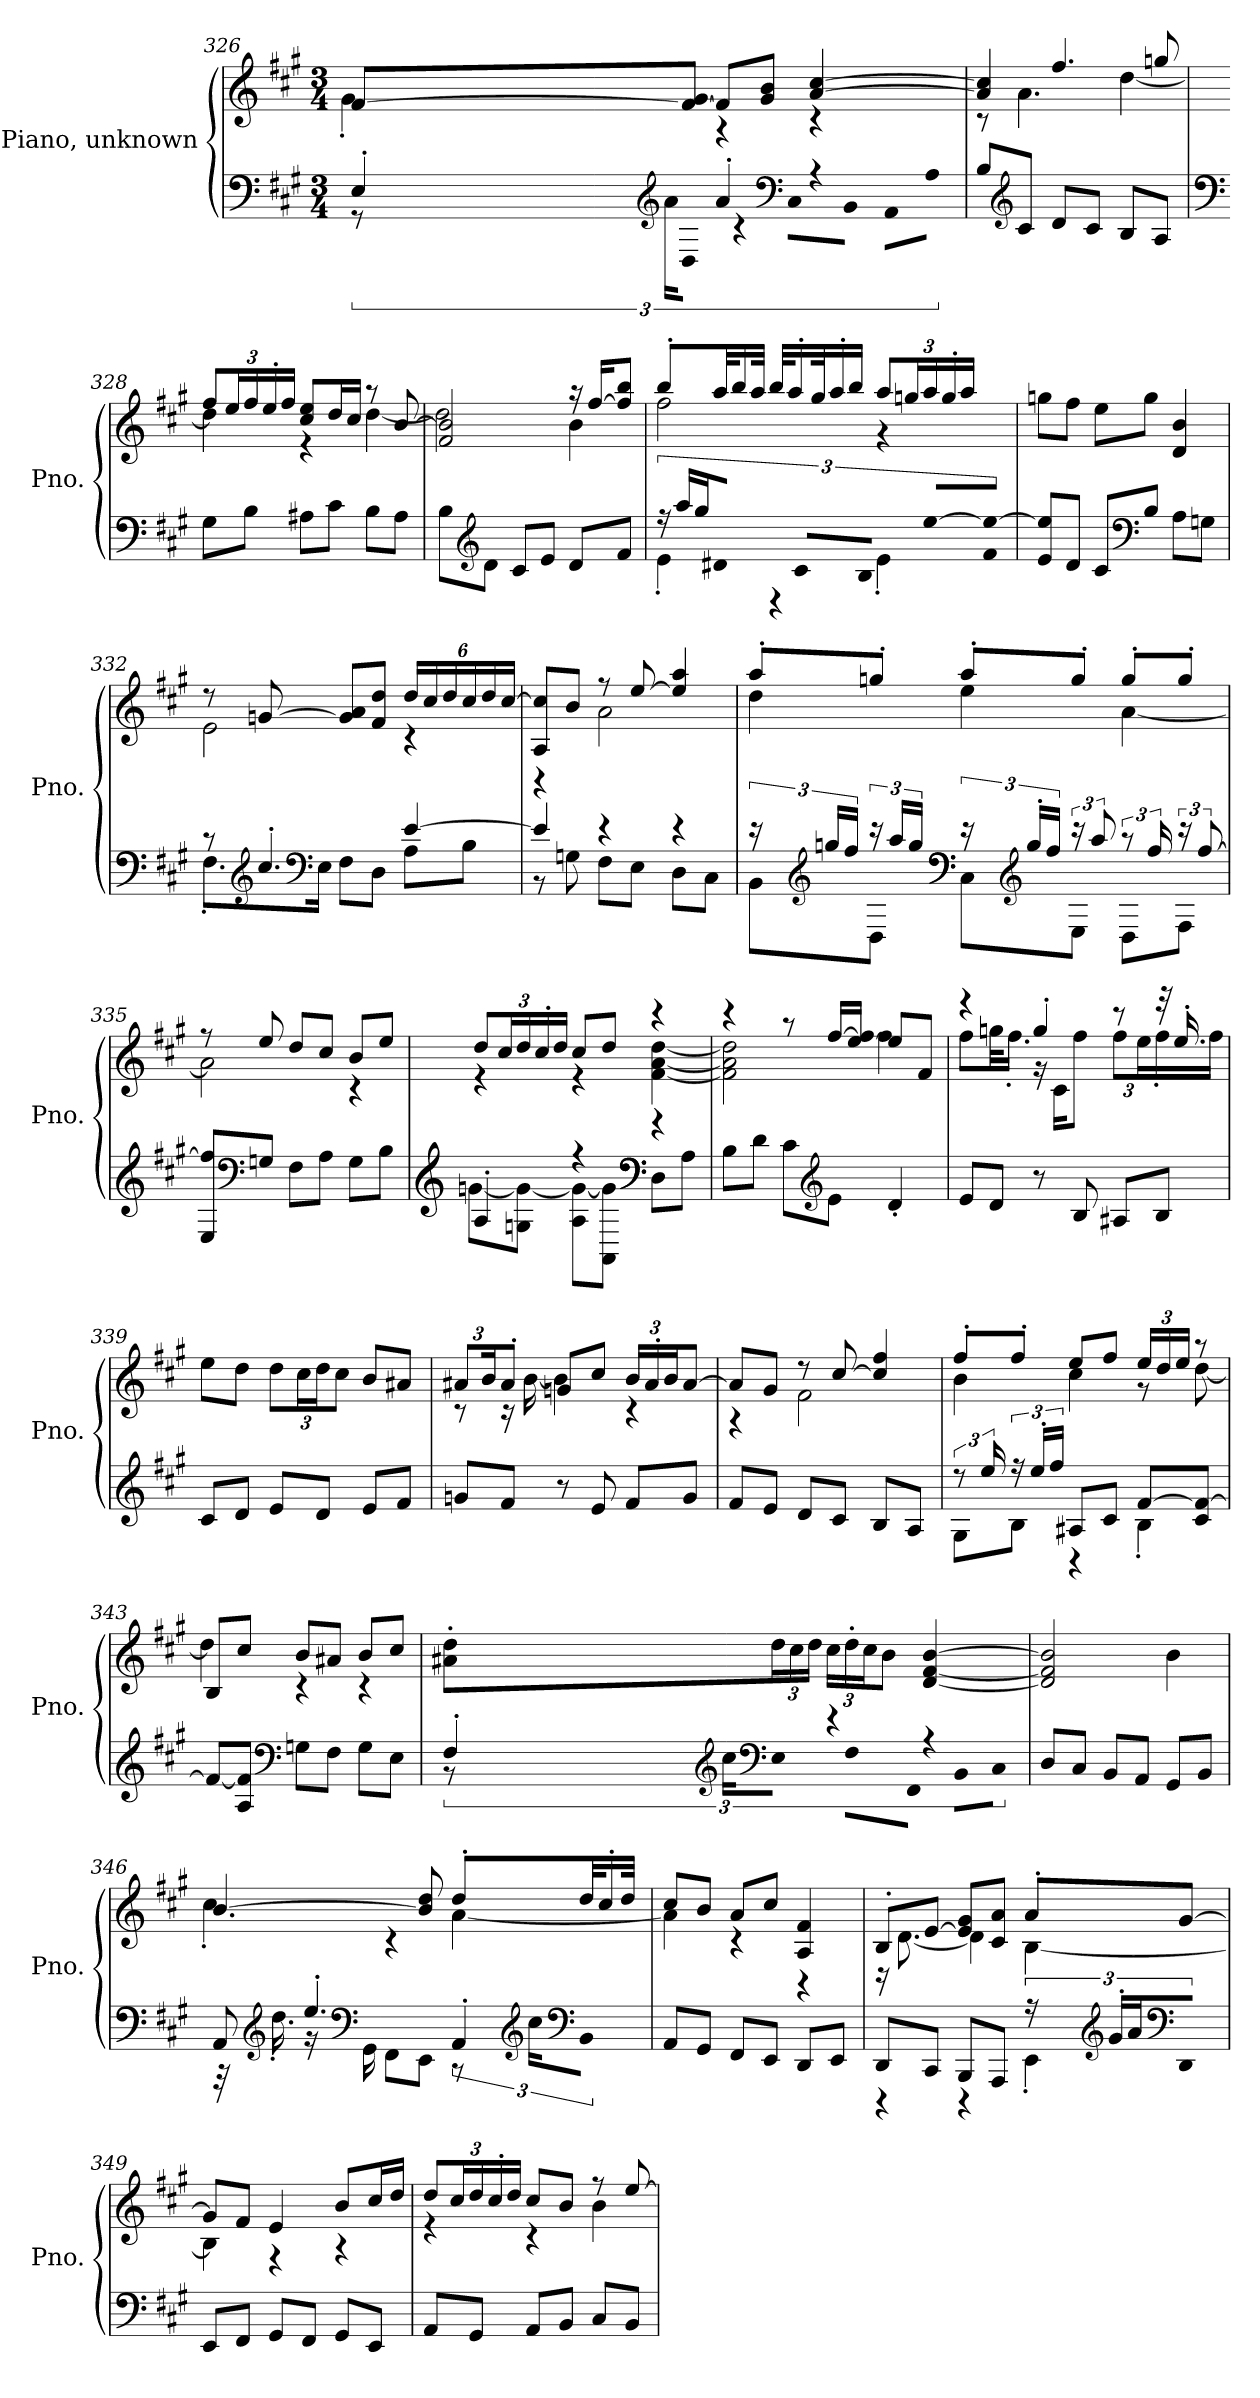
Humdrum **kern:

**kern	**kern
*part1	*part1
*staff2	*staff1
*I"Piano, unknown	*
*I'Pno.	*
*clefF4	*clefG2
*k[f#c#g#]	*k[f#c#g#]
*M3/4	*M3/4
=326	=326
*^	*^
4E'/	12r	[8f#/L	4g#'\
*clefG2	*	*	*
.	24a\KL	.	.
.	8D\J	8f#/_ 8g#/J	.
4a'/	16r	8f#/L]	4r
*clefF4	*	*	*
.	16C#\KL	.	.
.	8BB\J	8g#/ 8b/J	.
4r	8AA\L	[4a/ [4cc#/	4r
.	8A\J	.	.
*v	*v	*	*
=327	=327	=327
8B/L	4a/] 4cc#/]	8r
*clefG2	*	*
8c#/J	.	4.a\
8d/L	4.ff#/	.
8c#/J	.	.
8B/L	.	[4dd\
8A/J	8ggn/	.
=328	=328	=328
*clefF4	*	*
*	*Xbrackettup	*
8G#\L	12ff#/L	4dd\]
.	24ee/L	.
8B\J	24ff#/	.
.	24ee'/	.
.	24ff#/JJ	.
8A#X\L	8cc#/ 8ee/L	4r
8c#\J	16dd/L	.
.	16cc#/JJ	.
8B\L	8r	[4dd\
8A#\J	[8b/	.
!!LO:LB:g=z	!!
=329	=329	=329
8B\L	2f#/ 2b/]	2dd\]
*clefG2	*	*
8d\J	.	.
8c#/L	.	.
8e/J	.	.
8d/L	16r	4b\
.	[16ff#/KL	.
8f#/J	8ff#/] 8bb/J	.
=330	=330	=330
*^	*	*
24r	4e'\	8bb'/L	2ff#\
24aa/LL	.	.	.
24gg#/J	.	.	.
8d#X/J	.	32aa/KL	.
.	.	16bb/	.
.	.	32aa/JJk	.
8c#/L	4r	32bb/KLL	.
.	.	16aa'/	.
.	.	32gg#/K	.
8B/J	.	16aa'/	.
.	.	16bb/JJ	.
[8ee/L	4e'\	12aa/L	4r
.	.	24ggn/L	.
8f#/ 8ee/_J	.	24aa/	.
.	.	24gg'/	.
.	.	24aa/JJ	.
*v	*v	*	*
*	*v	*v
=331	=331
8e/ 8ee/]L	8ggn\L
8d/J	8ff#\J
8c#/L	8ee\L
*clefF4	*
8B/J	8gg\J
8A\L	4d/ 4b/
8Gn\J	.
!!LO:LB:g=z
=332	=332
*^	*^
8r	8.F#'\L	8r	2e\
*clefG2	*	*	*
4.cc#'/	.	[8gn/	.
*clefF4	*	*	*
.	16E\Jk	.	.
.	8F#\L	8g/] 8a/L	.
.	8D\J	8f#/ 8dd/J	.
[4e/	8A\L	24dd/LL	4r
.	.	24cc#/	.
.	.	24dd/	.
.	8B\J	24cc#/	.
.	.	24dd/	.
.	.	[24cc#/JJ	.
=333	=333	=333	=333
4e/]	8r	8A/ 8cc#/]L	4r
.	8Gn\	8b/J	.
4r	8F#\L	8r	2a\
.	8E\J	[8ee/	.
4r	8D\L	4ee/] 4aa/	.
.	8C#\J	.	.
!!LO:PB:g=z	!!
=334	=334	=334	=334
24r	8BB\L	8aa'/L	4dd\
*clefG2	*	*	*
24ggn/LL	.	.	.
24ff#/JJ	.	.	.
24r	8D\J	8ggn'/J	.
24aa/LL	.	.	.
24gg/JJ	.	.	.
*clefF4	*	*	*
24r	8C#\L	8aa'/L	4ee\
*clefG2	*	*	*
24gg'/LL	.	.	.
24ff#/JJ	.	.	.
24r	8E\J	8gg'/J	.
12aa/	.	.	.
12r	8D\L	8gg'/L	[4a\
24ff#/	.	.	.
24r	8F#\J	8gg'/J	.
[12ff#/	.	.	.
*v	*v	*	*
=335	=335	=335
8E/ 8ff#/]L	8r	2a\]
*clefF4	*	*
8Gn/J	8ee/	.
8F#\L	8dd/L	.
8A\J	8cc#/J	.
8G\L	8b/L	4r
8B\J	8ee/J	.
!!LO:LB:g=z	!!
=336	=336	=336
*clefG2	*	*
*^	*	*
4A'/	[8gn\L	12dd/L	4r
.	.	24cc#/L	.
.	8Gn\ 8g\_J	24dd/	.
.	.	24cc#'/	.
.	.	24dd/JJ	.
4r	8A\ 8g\_L	8cc#/L	4r
.	8AA\ 8g\]J	8dd/J	.
*clefF4	*	*	*
4r	8D\L	4r	[4f#\ [4a\ [4dd\
.	8A\J	.	.
*v	*v	*	*
=337	=337	=337
8B\L	4r	2f#\] 2a\] 2dd\]
8d\J	.	.
8c#\L	8r	.
*clefG2	*	*
8e\J	[16ff#/LL	.
.	[16ee/ 16ff#/]JJ	.
4d'/	8ee/L]	4ff#\
.	8f#/J	.
=338	=338	=338
8e/L	4r	8ff#\L
8d/J	.	32ggn\KL
.	.	16.ff#'\JJ
8r	4gg'/	16r
.	.	16c#\KL
8B/	.	8ff#\J
8A#X/L	8r	12ff#\L
.	.	24ee\L
8B/J	32r	16ff#'\
.	16.ee'/	.
.	.	16ff#\JJ
*	*v	*v
!!LO:LB:g=z
=339	=339
8c#/L	8ee\L
8d/J	8dd\J
8e/L	12dd\L
.	24cc#\L
8d/J	24dd\J
.	12cc#\J
8e/L	8b/L
8f#/J	8a#X/J
=340	=340
*	*^
8gn/L	12a#X/L	8r
.	24b/K	.
8f#/J	8a#'/J	16r
.	.	[16b\
8r	8gn/L	4b\]
8e/	8cc#/J	.
8f#/L	24b/LL	4r
.	24a#'/	.
.	24b/J	.
8g/J	[8a#/J	.
=341	=341	=341
8f#/L	8a#/L]	4r
8e/J	8g#/J	.
8d/L	8r	2f#\
8c#/J	[8cc#/	.
8B/L	4cc#/] 4ff#/	.
8A/J	.	.
=342	=342	=342
*^	*	*
12r	8G#\L	8ff#'/L	4b\
24ee/	.	.	.
24r	8B\J	8ff#'/J	.
24ee'/LL	.	.	.
24ff#/JJ	.	.	.
8A#X/L	4r	8ee/L	4cc#\
8c#/J	.	8ff#/J	.
[8f#/L	4B'\	24ee/LL	8r
.	.	24dd/	.
.	.	24ee/JJ	.
8c#/ 8f#/_J	.	8r	[8dd\
*v	*v	*	*
!!LO:LB:g=z	!!
=343	=343	=343
8f#/L_	8B/L	4dd\]
8A/ 8f#/]J	8cc#/J	.
*clefF4	*	*
8Gn\L	8b/L	4r
8F#\J	8a#X/J	.
8G\L	8b/L	4r
8E\J	8cc#/J	.
*	*v	*v
=344	=344
*^	*
4F#'/	12r	8a#X\' 8dd\'L
*clefG2	*	*
.	24cc#\KL	.
*clefF4	*	*
.	8E\J	24dd\L
.	.	24cc#\
.	.	24dd\JJ
4r	8F#\L	24cc#\LL
.	.	24dd'\
.	.	24cc#\J
.	8FF#\J	8b\J
4r	8BB\L	[4d/ [4f#/ [4b/
.	8C#\J	.
*v	*v	*
=345	=345
8D/L	2d/] 2f#/] 2b/]
8C#/J	.
8BB/L	.
8AA/J	.
8GG#/L	4b\
8BB/J	.
!!LO:LB:g=z
=346	=346
*^	*^
8AA/	32r	[4.b/	4cc#'\
*clefG2	*	*	*
.	16.dd'\	.	.
4.ee'/	16r	.	.
*clefF4	*	*	*
.	16GG#\	.	.
.	8FF#\L	.	4r
.	8EE\J	8b/] 8dd/	.
4AA'/	12r	8dd'/L	[4a\
*clefG2	*	*	*
.	24cc#\KL	.	.
*clefF4	*	*	*
.	8BB\J	32dd/KL	.
.	.	16cc#'/	.
.	.	32dd/JJk	.
*v	*v	*	*
=347	=347	=347
8AA/L	8cc#/L	4a\]
8GG#/J	8b/J	.
8FF#/L	8a/L	4r
8EE/J	8cc#/J	.
8DD/L	4A/ 4f#/	4r
8EE/J	.	.
=348	=348	=348
*^	*	*
8DD/L	4r	8B'/L	16r
.	.	.	[8.d\
8CC#/J	.	[8e/J	.
8BBB/L	4r	8e/] 8g#/L	4d\]
8AAA/J	.	8c#/ 8a/J	.
24r	4EE'\	8a'/L	[4B\
*clefG2	*	*	*
24g#'/LL	.	.	.
24a/J	.	.	.
*clefF4	*	*	*
8DD/J	.	[8g#/J	.
*v	*v	*	*
!!LO:LB:g=z	!!
=349	=349	=349
8EE/L	8g#/L]	4B\]
8FF#/J	8f#/J	.
8GG#/L	4e/	4r
8FF#/J	.	.
8GG#/L	8b/L	4r
8EE/J	16cc#/L	.
.	16dd/JJ	.
=350	=350	=350
8AA/L	12dd/L	4r
.	24cc#/L	.
8GG#/J	24dd/	.
.	24cc#'/	.
.	24dd/JJ	.
8AA/L	8cc#/L	4r
8BB/J	8b/J	.
8C#/L	8r	4b\
8BB/J	[8ee/	.
*	*v	*v
=	=
*-	*-
